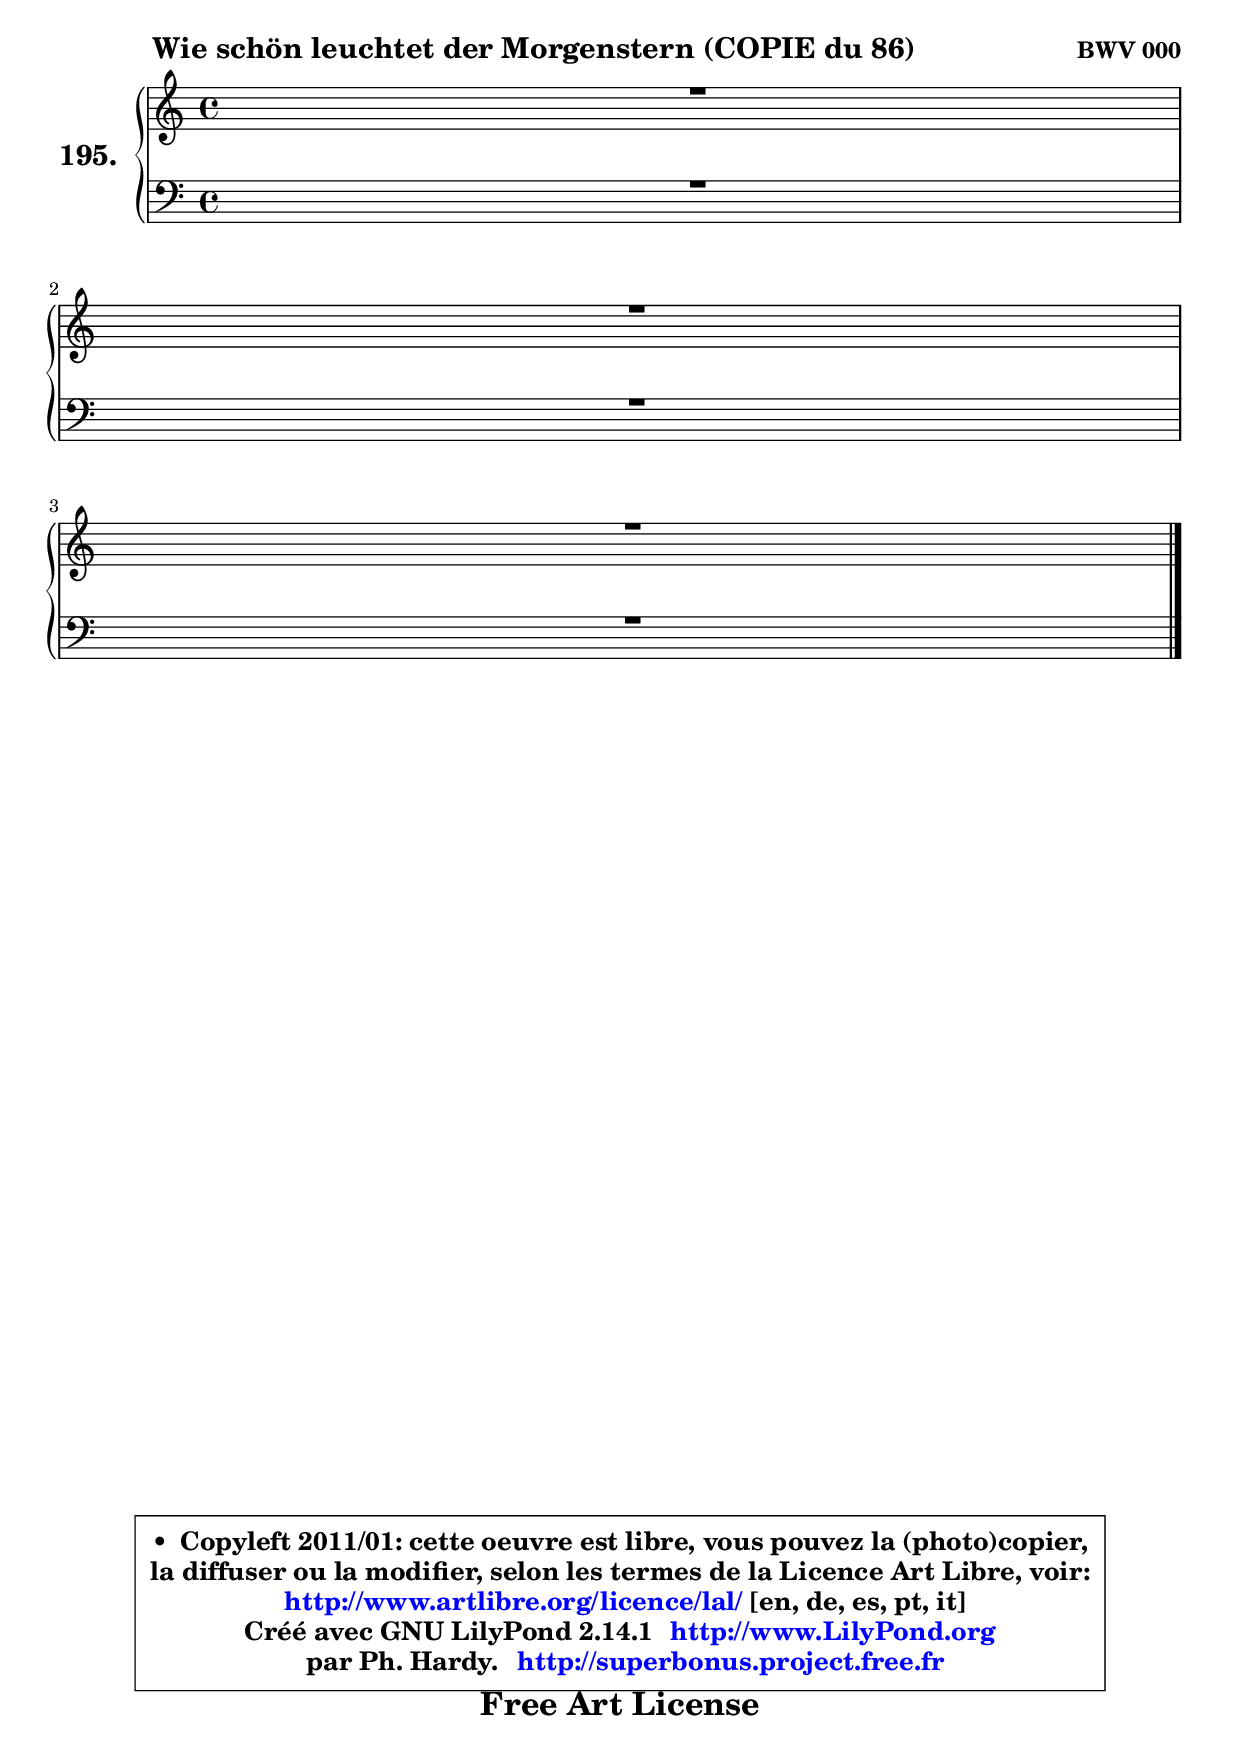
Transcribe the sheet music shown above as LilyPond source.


\version "2.14.1"

    \paper {
%	system-system-spacing #'padding = #0.1
%	score-system-spacing #'padding = #0.1
%	ragged-bottom = ##f
%	ragged-last-bottom = ##f
	}

    \header {
      opus = \markup { \bold "BWV 000" }
      piece = \markup { \hspace #9 \fontsize #2 \bold "Wie schön leuchtet der Morgenstern (COPIE du 86)" }
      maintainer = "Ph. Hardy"
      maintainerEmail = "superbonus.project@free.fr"
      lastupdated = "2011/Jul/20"
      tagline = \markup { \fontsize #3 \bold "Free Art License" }
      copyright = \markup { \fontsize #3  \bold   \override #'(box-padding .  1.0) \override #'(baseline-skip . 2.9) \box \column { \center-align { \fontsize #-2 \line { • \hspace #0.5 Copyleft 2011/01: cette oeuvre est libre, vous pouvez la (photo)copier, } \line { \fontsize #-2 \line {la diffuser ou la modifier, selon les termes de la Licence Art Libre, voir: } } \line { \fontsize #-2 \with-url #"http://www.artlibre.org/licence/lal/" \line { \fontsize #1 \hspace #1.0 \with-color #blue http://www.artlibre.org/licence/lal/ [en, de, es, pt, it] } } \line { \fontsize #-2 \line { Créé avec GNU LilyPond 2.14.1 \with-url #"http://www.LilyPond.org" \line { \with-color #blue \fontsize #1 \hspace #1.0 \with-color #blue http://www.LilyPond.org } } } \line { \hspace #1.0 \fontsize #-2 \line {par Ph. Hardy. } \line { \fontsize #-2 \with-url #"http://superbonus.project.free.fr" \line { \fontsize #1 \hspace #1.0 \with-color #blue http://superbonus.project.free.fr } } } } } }

	  }

  guidemidi = {
	\tempo 4 = 78

	}

  upper = {
\displayLilyMusic \transpose c c {
	\time 4/4
	\key c \major
	\clef treble
	\voiceOne
	<< { 
	% SOPRANO
	\set Voice.midiInstrument = "acoustic grand"
	\relative c' {
	R1 |
\break
	R1 |
\break
	R1 |
        \bar "|."
	} % fin de relative
	}

	\context Voice="1" { \voiceTwo 
	% ALTO
	\set Voice.midiInstrument = "acoustic grand"
	\relative c' {
	
        \bar "|."
	} % fin de relative
	\oneVoice
	} >>
}
	}

    lower = {
\transpose c c {
	\time 4/4
	\key c \major
	\clef bass
	\voiceOne
	<< { 
	% TENOR
	\set Voice.midiInstrument = "acoustic grand"
	\relative c' {
	R1 |
\break
	R1 |
\break
	R1 |
        \bar "|."
	} % fin de relative
	}
	\context Voice="1" { \voiceTwo 
	% BASS
	\set Voice.midiInstrument = "acoustic grand"
	\relative c {
        
        \bar "|."
	} % fin de relative
	\oneVoice
	} >>
}
	}


    \score { 

	\new PianoStaff <<
	\set PianoStaff.instrumentName = \markup { \bold \huge "195." }
	\new Staff = "upper" \upper
	\new Staff = "lower" \lower
	>>

    \layout {
%	ragged-last = ##f
	   }

         } % fin de score

  \score {
    \unfoldRepeats { << \guidemidi \upper \lower >> }
    \midi {
    \context {
     \Staff
      \remove "Staff_performer"
               }

     \context {
      \Voice
       \consists "Staff_performer"
                }

     \context { 
      \Score
      tempoWholesPerMinute = #(ly:make-moment 78 4)
		}
	    }
	}


